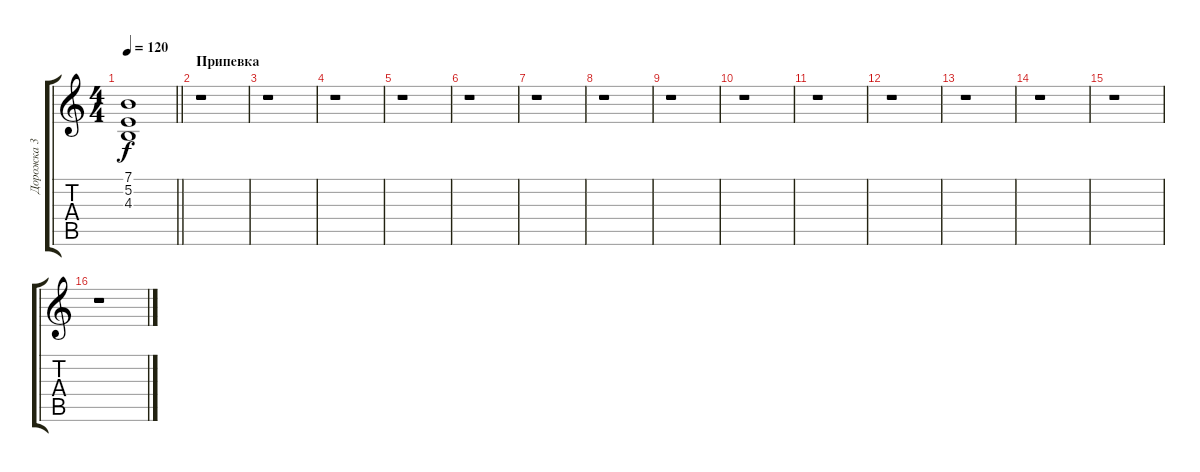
\track ("Дорожка 3" "Дорожка 3") {instrument stringensemble1}
\staff {score tabs}
\tuning (E4 B3 G3 D3 A2 E2) {hide}
\ts (4 4)
\tempo 120
\clef g2
\barLineRight lightlight
\ks c
(7.1{t} 5.2{t} 4.3{t}).1{dy f} |
\section ("" "Припевка")
r.1 |
r.1 |
r.1 |
r.1 |
r.1 |
r.1 |
r.1 |
r.1 |
r.1 |
r.1 |
r.1 |
r.1 |
r.1 |
r.1 |
r.1
